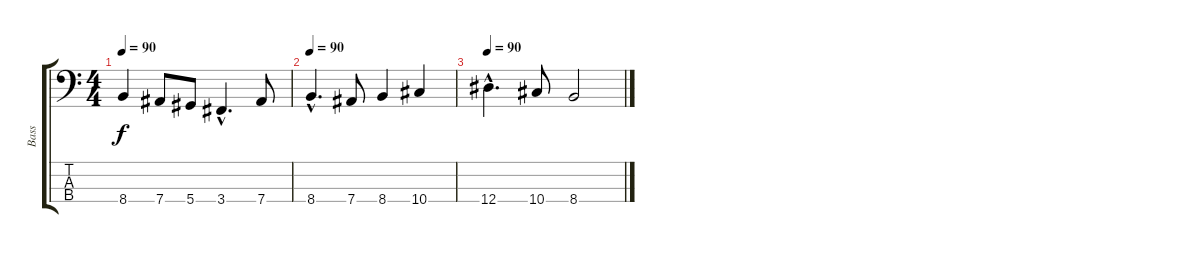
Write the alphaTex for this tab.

\track ("Bass" "Bass") {instrument electricbasspick}
\staff {score tabs}
\tuning (Gb2 Db2 Ab1 Eb1) {hide}
\ts (4 4)
\tempo 90
\clef f4
\ks c
8.4.4{dy f} 7.4.8 5.4.8 3.4{hac}.4{d} 7.4.8 |
\tempo 90
8.4{hac}.4{d} 7.4.8 8.4.4 10.4.4 |
\tempo 90
12.4{hac}.4{d} 10.4.8 8.4.2
